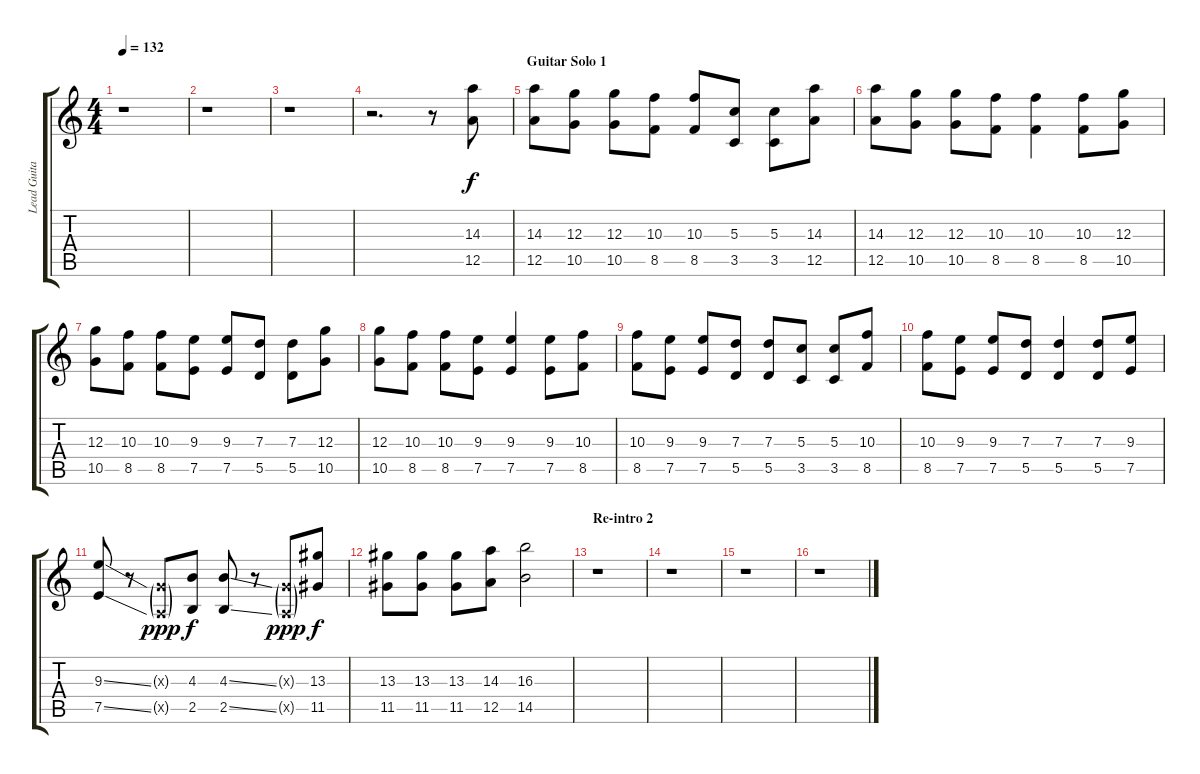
\track ("Lead Guitar" "Lead Guita") {instrument overdrivenguitar}
\staff {score tabs}
\tuning (E4 B3 G3 D3 A2 E2) {hide}
\ts (4 4)
\tempo 132
\clef g2
\ks c
r.1{dy f} |
r.1 |
r.1 |
r.2{d} r.8 (14.3 12.5).8 |
\section ("" "Guitar Solo 1")
(14.3 12.5).8 (12.3 10.5).8 (12.3 10.5).8 (10.3 8.5).8 (10.3 8.5).8 (5.3 3.5).8 (5.3 3.5).8 (14.3 12.5).8 |
(14.3 12.5).8 (12.3 10.5).8 (12.3 10.5).8 (10.3 8.5).8 (10.3 8.5).4 (10.3 8.5).8 (12.3 10.5).8 |
(12.3 10.5).8 (10.3 8.5).8 (10.3 8.5).8 (9.3 7.5).8 (9.3 7.5).8 (7.3 5.5).8 (7.3 5.5).8 (12.3 10.5).8 |
(12.3 10.5).8 (10.3 8.5).8 (10.3 8.5).8 (9.3 7.5).8 (9.3 7.5).4 (9.3 7.5).8 (10.3 8.5).8 |
(10.3 8.5).8 (9.3 7.5).8 (9.3 7.5).8 (7.3 5.5).8 (7.3 5.5).8 (5.3 3.5).8 (5.3 3.5).8 (10.3 8.5).8 |
(10.3 8.5).8 (9.3 7.5).8 (9.3 7.5).8 (7.3 5.5).8 (7.3 5.5).4 (7.3 5.5).8 (9.3 7.5).8 |
(9.3{ss} 7.5{ss}).8 r.8 (0.3{g x} 0.5{g x}).8{dy ppp} (4.3 2.5).8{dy f} (4.3{ss} 2.5{ss}).8 r.8 (0.3{g x} 0.5{g x}).8{dy ppp} (13.3 11.5).8{dy f} |
(13.3 11.5).8 (13.3 11.5).8 (13.3 11.5).8 (14.3 12.5).8 (16.3 14.5).2 |
\section ("" "Re-intro 2")
r.1 |
r.1 |
r.1 |
r.1
